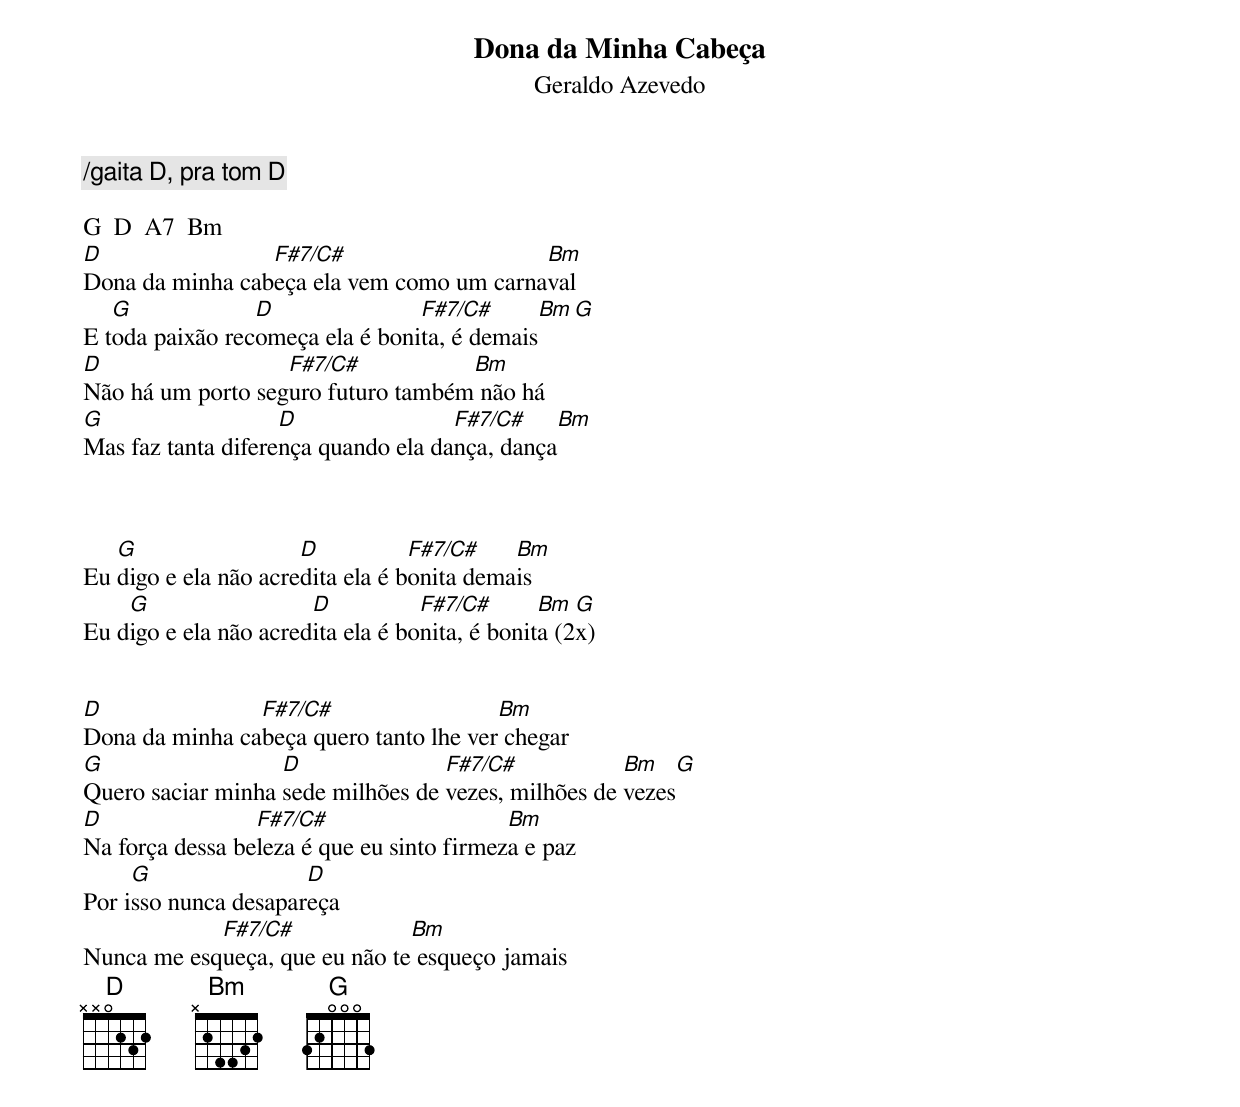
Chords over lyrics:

Dona da Minha Cabeça
Geraldo Azevedo

/gaita D, pra tom D

G  D  A7  Bm
D                F#7/C#                   Bm
Dona da minha cabeça ela vem como um carnaval
   G             D               F#7/C#       Bm  G
E toda paixão recomeça ela é bonita, é demais
D                  F#7/C#           Bm
Não há um porto seguro futuro também não há
G                   D                F#7/C#    Bm
Mas faz tanta diferença quando ela dança, dança



   G                  D           F#7/C#    Bm
Eu digo e ela não acredita ela é bonita demais
    G                  D           F#7/C#       Bm  G
Eu digo e ela não acredita ela é bonita, é bonita (2x)


D               F#7/C#                  Bm
Dona da minha cabeça quero tanto lhe ver chegar
G                  D               F#7/C#            Bm   G
Quero saciar minha sede milhões de vezes, milhões de vezes
D                F#7/C#                    Bm
Na força dessa beleza é que eu sinto firmeza e paz
     G                D
Por isso nunca desapareça
            F#7/C#             Bm
Nunca me esqueça, que eu não te esqueço jamais
